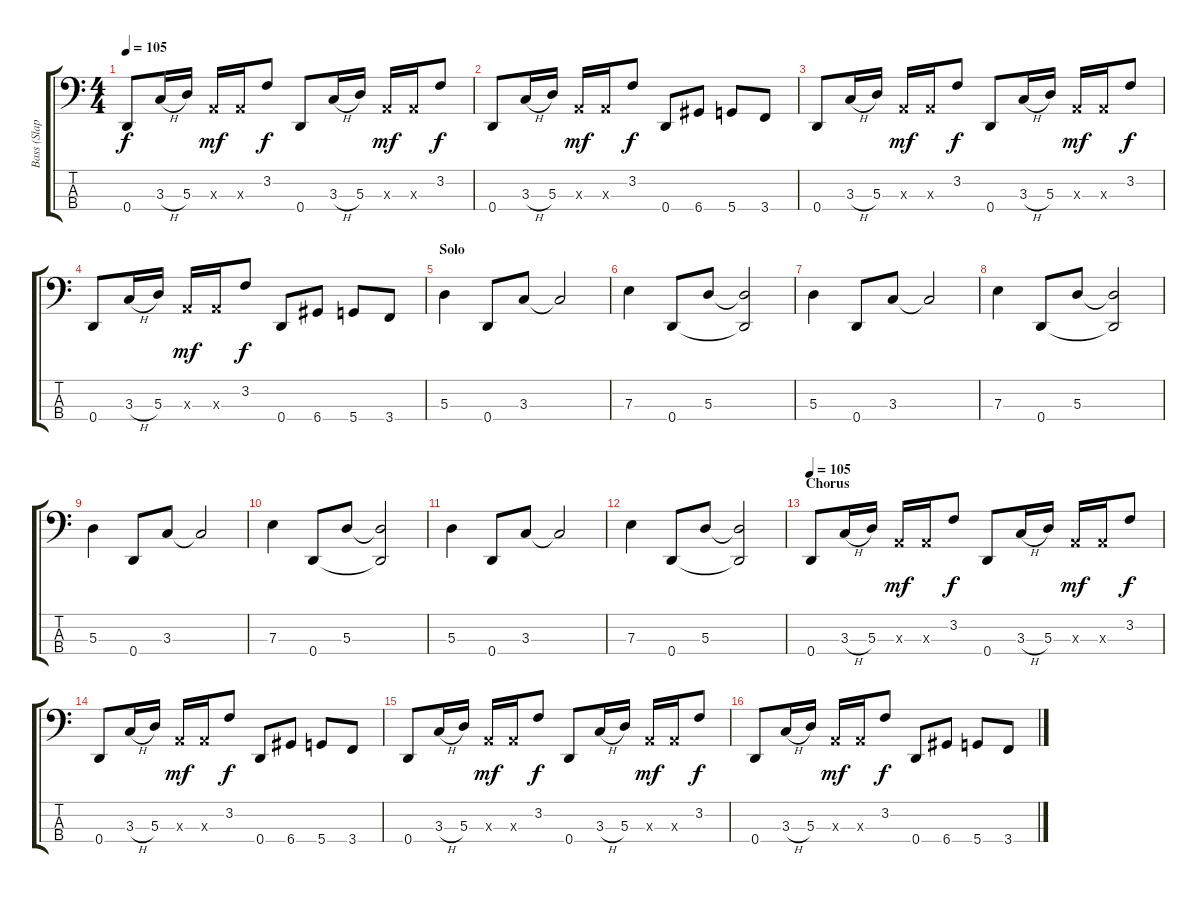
\track ("Bass (Slap/Fingered)" "Bass (Slap") {instrument slapbass1}
\staff {score tabs}
\tuning (G2 D2 A1 D1) {hide}
\ts (4 4)
\tempo 105
\clef f4
\ks c
0.4.8{dy f} 3.3{h}.16 5.3.16 0.3{x}.16{dy mf} 0.3{x}.16 3.2.8{dy f} 0.4.8 3.3{h}.16 5.3.16 0.3{x}.16{dy mf} 0.3{x}.16 3.2.8{dy f} |
0.4.8 3.3{h}.16 5.3.16 0.3{x}.16{dy mf} 0.3{x}.16 3.2.8{dy f} 0.4.8 6.4.8 5.4.8 3.4.8 |
0.4.8 3.3{h}.16 5.3.16 0.3{x}.16{dy mf} 0.3{x}.16 3.2.8{dy f} 0.4.8 3.3{h}.16 5.3.16 0.3{x}.16{dy mf} 0.3{x}.16 3.2.8{dy f} |
0.4.8 3.3{h}.16 5.3.16 0.3{x}.16{dy mf} 0.3{x}.16 3.2.8{dy f} 0.4.8 6.4.8 5.4.8 3.4.8 |
\section ("" "Solo")
5.3.4{instrument electricbassfinger} 0.4.8 3.3.8 3.3{t}.2 |
7.3.4 0.4.8 5.3.8 (5.3{t} 0.4{t}).2 |
5.3.4 0.4.8 3.3.8 3.3{t}.2 |
7.3.4 0.4.8 5.3.8 (5.3{t} 0.4{t}).2 |
5.3.4 0.4.8 3.3.8 3.3{t}.2 |
7.3.4 0.4.8 5.3.8 (5.3{t} 0.4{t}).2 |
5.3.4 0.4.8 3.3.8 3.3{t}.2 |
7.3.4 0.4.8 5.3.8 (5.3{t} 0.4{t}).2 |
\section ("" "Chorus")
\tempo 105
0.4.8{instrument slapbass1} 3.3{h}.16 5.3.16 0.3{x}.16{dy mf} 0.3{x}.16 3.2.8{dy f} 0.4.8 3.3{h}.16 5.3.16 0.3{x}.16{dy mf} 0.3{x}.16 3.2.8{dy f} |
0.4.8 3.3{h}.16 5.3.16 0.3{x}.16{dy mf} 0.3{x}.16 3.2.8{dy f} 0.4.8 6.4.8 5.4.8 3.4.8 |
0.4.8 3.3{h}.16 5.3.16 0.3{x}.16{dy mf} 0.3{x}.16 3.2.8{dy f} 0.4.8 3.3{h}.16 5.3.16 0.3{x}.16{dy mf} 0.3{x}.16 3.2.8{dy f} |
0.4.8 3.3{h}.16 5.3.16 0.3{x}.16{dy mf} 0.3{x}.16 3.2.8{dy f} 0.4.8 6.4.8 5.4.8 3.4.8
